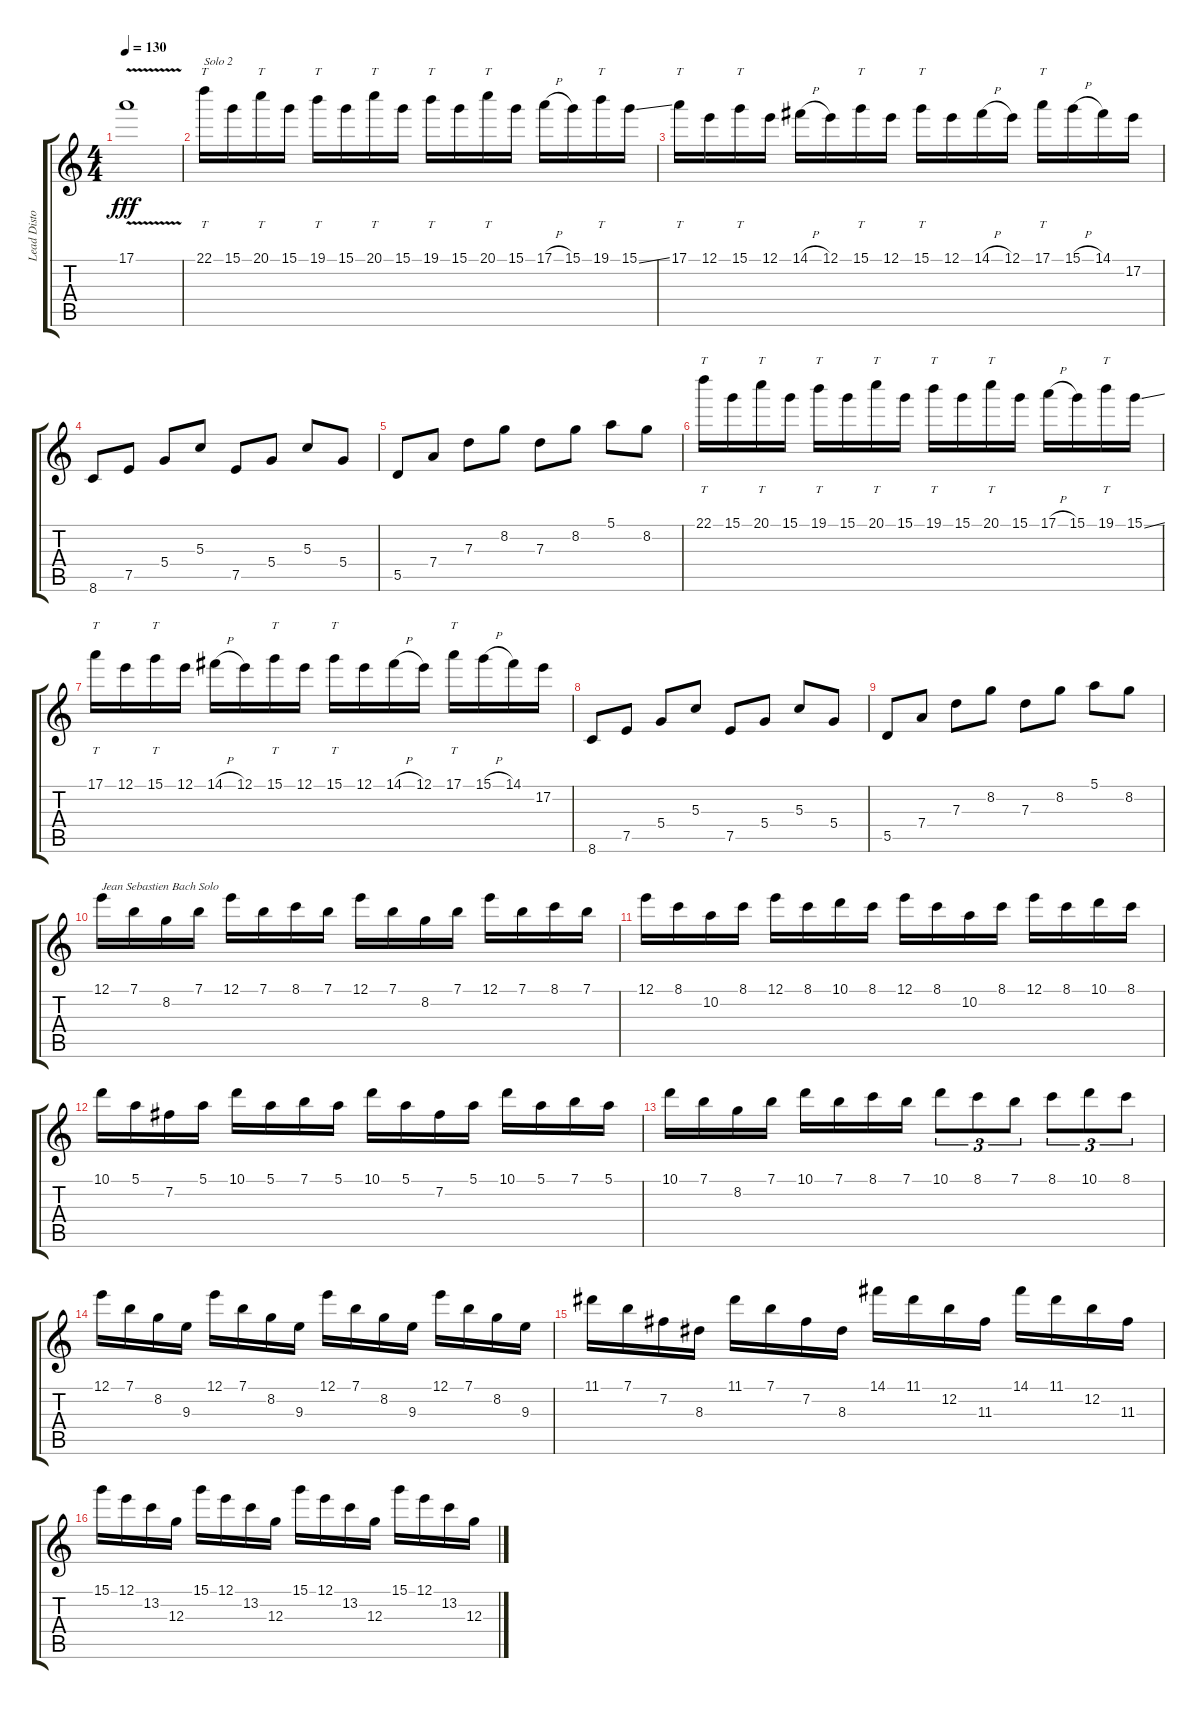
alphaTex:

\track ("Lead Distortion Guitar" "Lead Disto") {instrument distortionguitar}
\staff {score tabs}
\tuning (E4 B3 G3 D3 A2 E2) {hide}
\ts (4 4)
\tempo 130
\clef g2
\ks c
17.1{v}.1{dy fff} |
22.1.16{tt txt "Solo 2"} 15.1.16 20.1.16{tt} 15.1.16 19.1.16{tt} 15.1.16 20.1.16{tt} 15.1.16 19.1.16{tt} 15.1.16 20.1.16{tt} 15.1.16 17.1{h}.16 15.1.16 19.1.16{tt} 15.1{ss}.16 |
17.1.16{tt} 12.1.16 15.1.16{tt} 12.1.16 14.1{h}.16 12.1.16 15.1.16{tt} 12.1.16 15.1.16{tt} 12.1.16 14.1{h}.16 12.1.16 17.1.16{tt} 15.1{h}.16 14.1.16 17.2.16 |
8.6.8 7.5.8 5.4.8 5.3.8 7.5.8 5.4.8 5.3.8 5.4.8 |
5.5.8 7.4.8 7.3.8 8.2.8 7.3.8 8.2.8 5.1.8 8.2.8 |
22.1.16{tt} 15.1.16 20.1.16{tt} 15.1.16 19.1.16{tt} 15.1.16 20.1.16{tt} 15.1.16 19.1.16{tt} 15.1.16 20.1.16{tt} 15.1.16 17.1{h}.16 15.1.16 19.1.16{tt} 15.1{ss}.16 |
17.1.16{tt} 12.1.16 15.1.16{tt} 12.1.16 14.1{h}.16 12.1.16 15.1.16{tt} 12.1.16 15.1.16{tt} 12.1.16 14.1{h}.16 12.1.16 17.1.16{tt} 15.1{h}.16 14.1.16 17.2.16 |
8.6.8 7.5.8 5.4.8 5.3.8 7.5.8 5.4.8 5.3.8 5.4.8 |
5.5.8 7.4.8 7.3.8 8.2.8 7.3.8 8.2.8 5.1.8 8.2.8 |
12.1.16{txt "Jean Sebastien Bach Solo"} 7.1.16 8.2.16 7.1.16 12.1.16 7.1.16 8.1.16 7.1.16 12.1.16 7.1.16 8.2.16 7.1.16 12.1.16 7.1.16 8.1.16 7.1.16 |
12.1.16 8.1.16 10.2.16 8.1.16 12.1.16 8.1.16 10.1.16 8.1.16 12.1.16 8.1.16 10.2.16 8.1.16 12.1.16 8.1.16 10.1.16 8.1.16 |
10.1.16 5.1.16 7.2.16 5.1.16 10.1.16 5.1.16 7.1.16 5.1.16 10.1.16 5.1.16 7.2.16 5.1.16 10.1.16 5.1.16 7.1.16 5.1.16 |
10.1.16 7.1.16 8.2.16 7.1.16 10.1.16 7.1.16 8.1.16 7.1.16 10.1.8{tu (3 2)} 8.1.8{tu (3 2)} 7.1.8{tu (3 2)} 8.1.8{tu (3 2)} 10.1.8{tu (3 2)} 8.1.8{tu (3 2)} |
12.1.16 7.1.16 8.2.16 9.3.16 12.1.16 7.1.16 8.2.16 9.3.16 12.1.16 7.1.16 8.2.16 9.3.16 12.1.16 7.1.16 8.2.16 9.3.16 |
11.1.16 7.1.16 7.2.16 8.3.16 11.1.16 7.1.16 7.2.16 8.3.16 14.1.16 11.1.16 12.2.16 11.3.16 14.1.16 11.1.16 12.2.16 11.3.16 |
15.1.16 12.1.16 13.2.16 12.3.16 15.1.16 12.1.16 13.2.16 12.3.16 15.1.16 12.1.16 13.2.16 12.3.16 15.1.16 12.1.16 13.2.16 12.3.16
